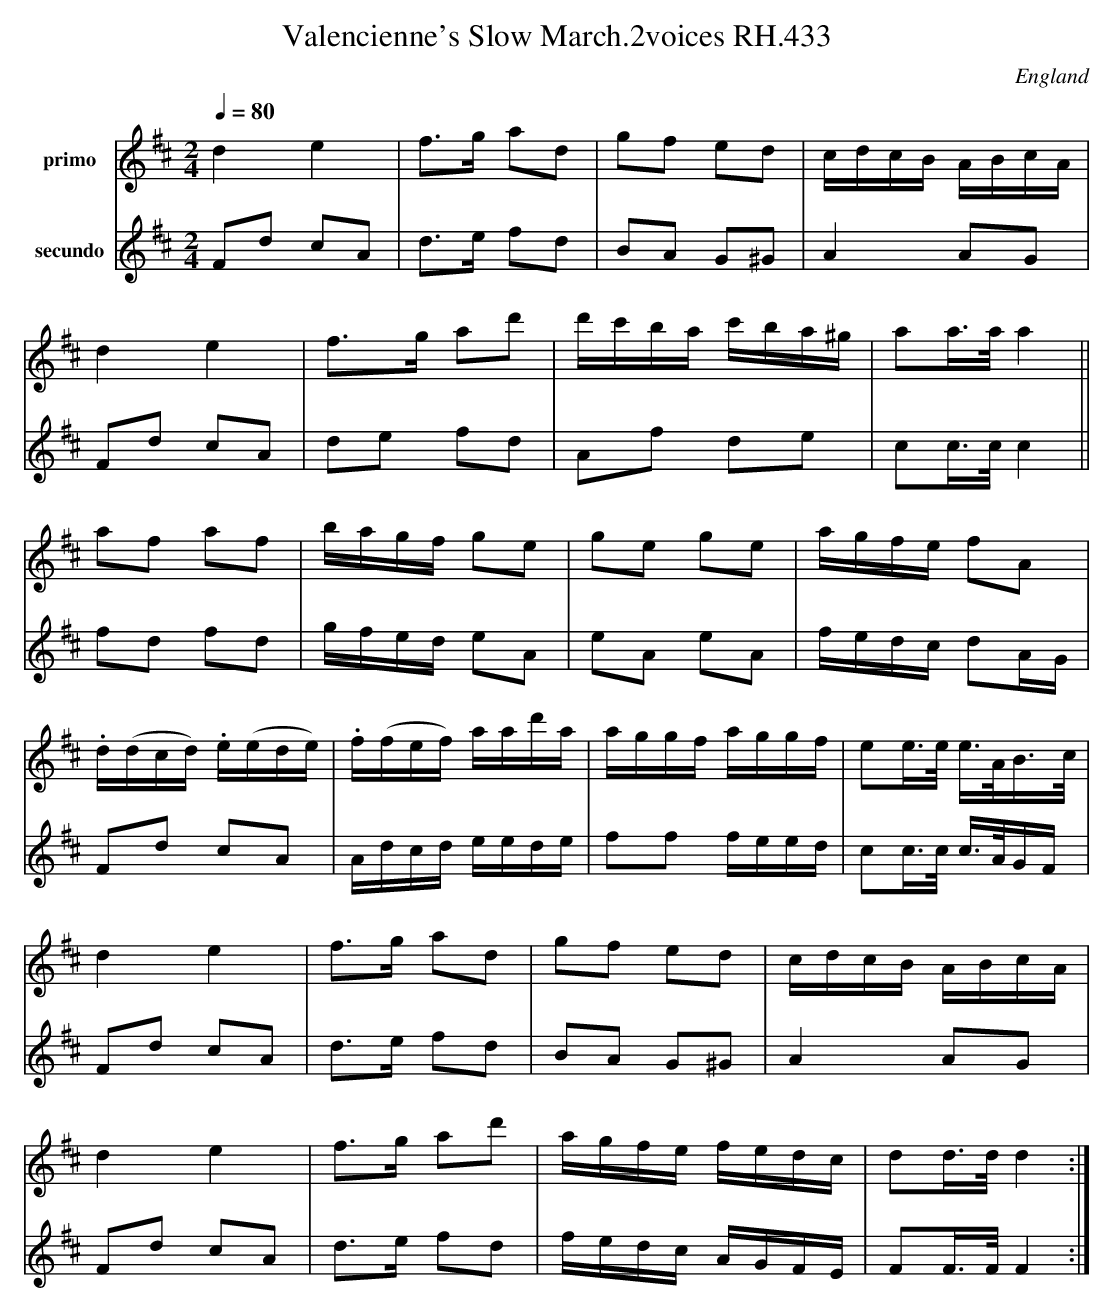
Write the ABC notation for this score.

X:1
T:Valencienne's Slow March.2voices RH.433
O:England
V:1 name="primo"
V:2 name="secundo"
M:2/4
L:1/16
Q:1/4=80
K:D
[V:1] d4 e4|f3g a2d2|g2f2 e2d2|cdcB ABcA|
[V:2] F2d2 c2A2|d3e f2d2|B2A2 G2^G2|A4 A2G2|
[V:1] d4 e4|f3g a2d'2|d'c'ba c'ba^g|a2a>a a4||
[V:2] F2d2 c2A2|d2e2 f2d2|A2f2 d2e2|c2c>c c4||
[V:1] a2f2 a2f2|bagf g2e2|g2e2 g2e2|agfe f2A2|
[V:2] f2d2 f2d2|gfed e2A2|e2A2 e2A2|fedc d2AG|
[V:1] .d(dcd) .e(ede)|.f(fef) aad'a|aggf aggf|e2e>e e>AB>c|
[V:2] F2d2 c2A2|Adcd eede|f2f2 feed|c2c>c c>AGF|
[V:1] d4 e4|f3g a2d2|g2f2 e2d2|cdcB ABcA|
[V:2] F2d2 c2A2|d3e f2d2|B2A2 G2^G2|A4 A2G2|
[V:1] d4 e4|f3g a2d'2|agfe fedc|d2d>d d4:|
[V:2] F2d2 c2A2|d3e f2d2|fedc AGFE|F2F>F F4:|
